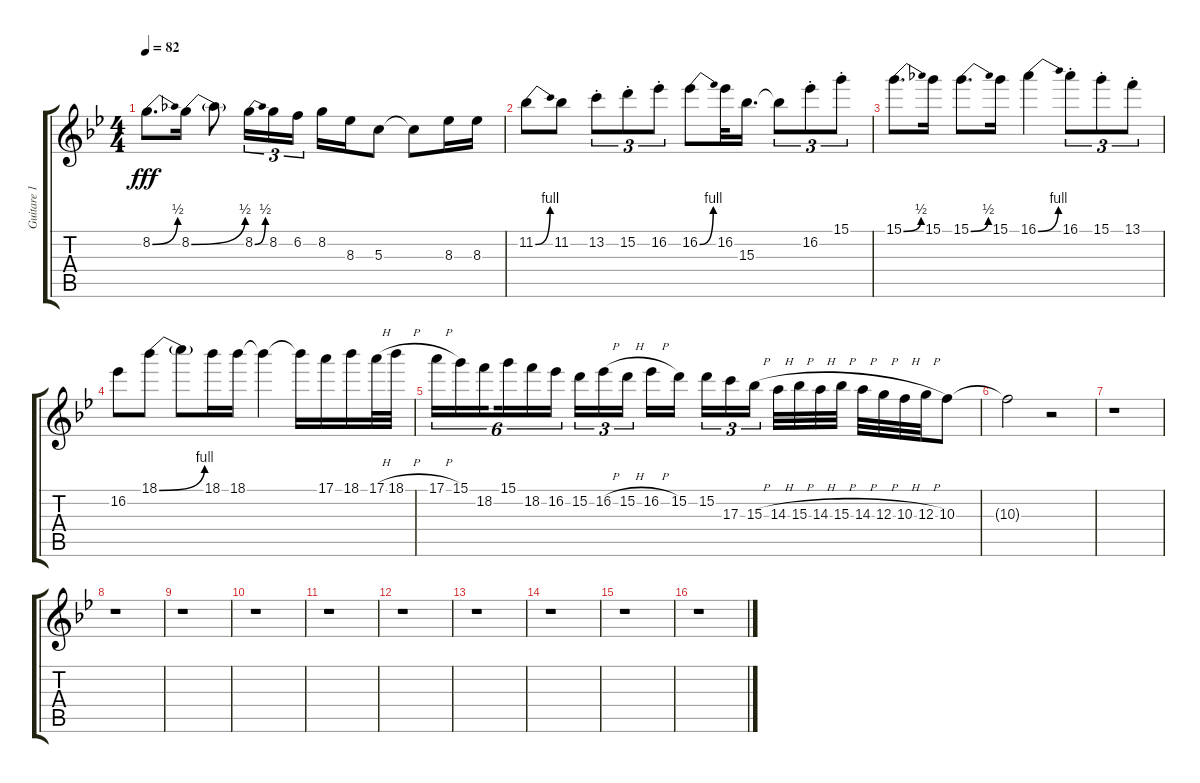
\track ("Guitare 1" "Guitare 1") {instrument distortionguitar}
\staff {score tabs}
\tuning (E4 B3 G3 D3 A2 E2) {hide}
\ts (4 4)
\tempo 82
\clef g2
\ks bb
8.2{be (bend 0 0 60 2)}.8{d dy fff} 8.2{be (bend 0 0 60 2)}.16 8.2{t}.8 8.2{be (bend 0 0 60 2)}.16{tu (3 2)} 8.2.16{tu (3 2)} 6.2.16{tu (3 2)} 8.2.16 8.3.16 5.3.8 5.3{t}.8 8.3.16 8.3.16 |
11.2{be (bend 0 0 60 4)}.8 11.2.8 13.2{st}.8{tu (3 2)} 15.2{st}.8{tu (3 2)} 16.2{st}.8{tu (3 2)} 16.2{be (bend 0 0 60 4)}.8 16.2.32 15.3.16{d} 15.3{t}.8{tu (3 2)} 16.2{st}.8{tu (3 2)} 15.1{st}.8{tu (3 2)} |
15.1{be (bend 0 0 60 2)}.8{d} 15.1.16 15.1{be (bend 0 0 60 2)}.8{d} 15.1.16 16.1{be (bend 0 0 60 4)}.4 16.1{st}.8{tu (3 2)} 15.1{st}.8{tu (3 2)} 13.1{st}.8{tu (3 2)} |
16.2.8 18.1{be (bend 0 0 60 4)}.8 18.1{t}.8 18.1.16 18.1.16 18.1{t}.4 18.1{t}.16 17.1.16 18.1.16 17.1{h}.32 18.1{h}.32 |
17.1{h}.16{tu (6 4)} 15.1.16{tu (6 4)} 18.2.16{tu (6 4) beam splitsecondary} 15.1.16{tu (6 4)} 18.2.16{tu (6 4)} 16.2.16{tu (6 4)} 15.2.16{tu (3 2)} 16.2{h}.16{tu (3 2)} 15.2{h}.16{tu (3 2) beam splitsecondary} 16.2{h}.16 15.2.16 15.2.16{tu (3 2)} 17.3.16{tu (3 2)} 15.3{h}.16{tu (3 2) beam splitsecondary} 14.3{h}.32 15.3{h}.32 14.3{h}.32 15.3{h}.32 14.3{h}.32 12.3{h}.32 10.3{h}.32 12.3{h}.32 10.3.8 |
10.3{t}.2 r.2 |
r.1 |
r.1 |
r.1 |
r.1 |
r.1 |
r.1 |
r.1 |
r.1 |
r.1 |
r.1
